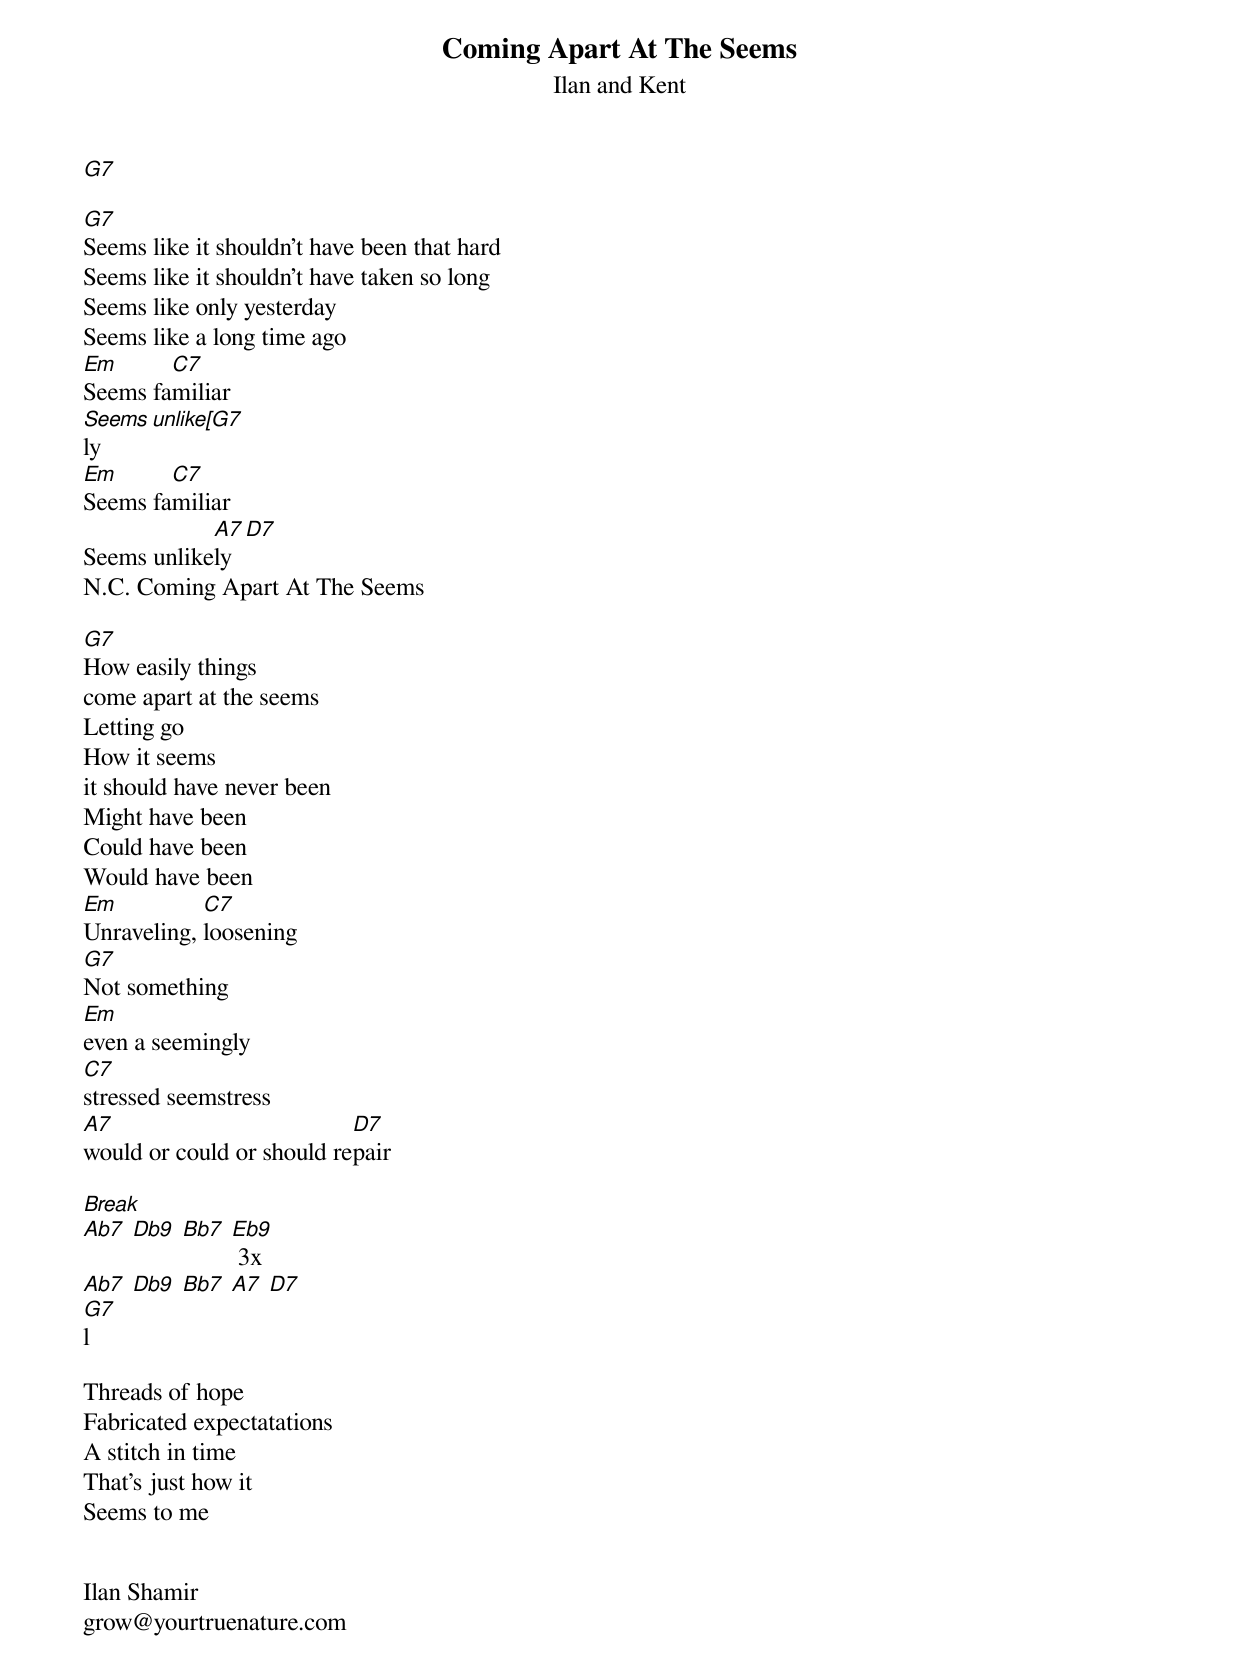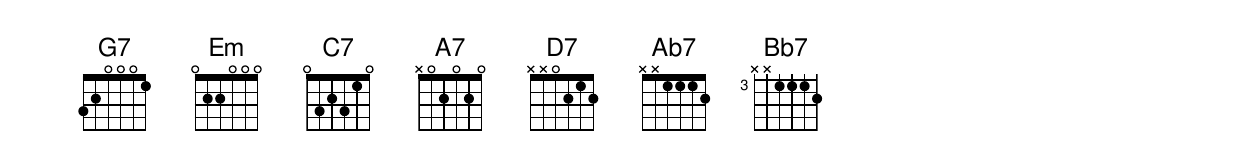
{title:Coming Apart At The Seems}
{subtitle:Ilan and Kent}
[G7]

[G7]Seems like it shouldn't have been that hard
Seems like it shouldn't have taken so long
Seems like only yesterday
Seems like a long time ago
[Em]Seems fa[C7]miliar
[Seems unlike[G7]ly
[Em]Seems fa[C7]miliar
Seems unlike[A7]ly[D7]
N.C. Coming Apart At The Seems

[G7]How easily things
come apart at the seems
Letting go
How it seems
it should have never been
Might have been
Could have been
Would have been
[Em]Unraveling, [C7]loosening
[G7]Not something
[Em]even a seemingly
[C7]stressed seemstress
[A7]would or could or should re[D7]pair

[Break]
[Ab7] [Db9] [Bb7] [Eb9] 3x
[Ab7] [Db9] [Bb7] [A7] [D7]
[G7]l

Threads of hope
Fabricated expectatations
A stitch in time
That's just how it
Seems to me


Ilan Shamir
grow@yourtruenature.com
